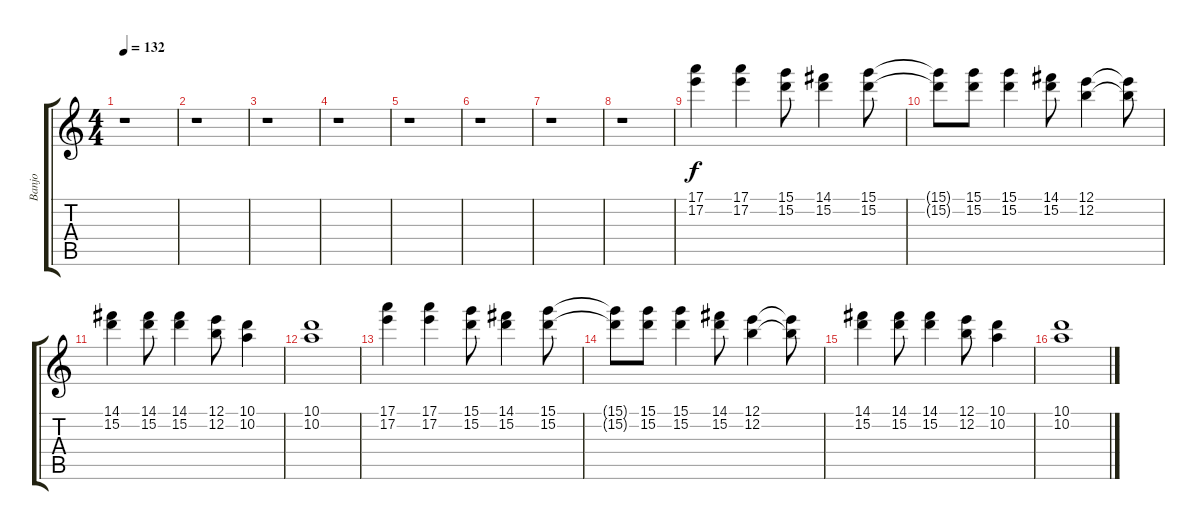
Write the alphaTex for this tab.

\track ("Banjo" "Banjo") {instrument banjo}
\staff {score tabs}
\tuning (E4 B3 G3 D3 A2 E2) {hide}
\displaytranspose 12
\ts (4 4)
\tempo 132
\clef g2
\ks c
r.1{dy f} |
r.1 |
r.1 |
r.1 |
r.1 |
r.1 |
r.1 |
r.1 |
(17.1 17.2).4 (17.1 17.2).4 (15.1 15.2).8 (14.1 15.2).4 (15.1 15.2).8 |
(15.1{t} 15.2{t}).8 (15.1 15.2).8 (15.1 15.2).4 (14.1 15.2).8 (12.1 12.2).4 (12.1{t} 12.2{t}).8 |
(14.1 15.2).4 (14.1 15.2).8 (14.1 15.2).4 (12.1 12.2).8 (10.1 10.2).4 |
(10.1 10.2).1 |
(17.1 17.2).4 (17.1 17.2).4 (15.1 15.2).8 (14.1 15.2).4 (15.1 15.2).8 |
(15.1{t} 15.2{t}).8 (15.1 15.2).8 (15.1 15.2).4 (14.1 15.2).8 (12.1 12.2).4 (12.1{t} 12.2{t}).8 |
(14.1 15.2).4 (14.1 15.2).8 (14.1 15.2).4 (12.1 12.2).8 (10.1 10.2).4 |
(10.1 10.2).1
